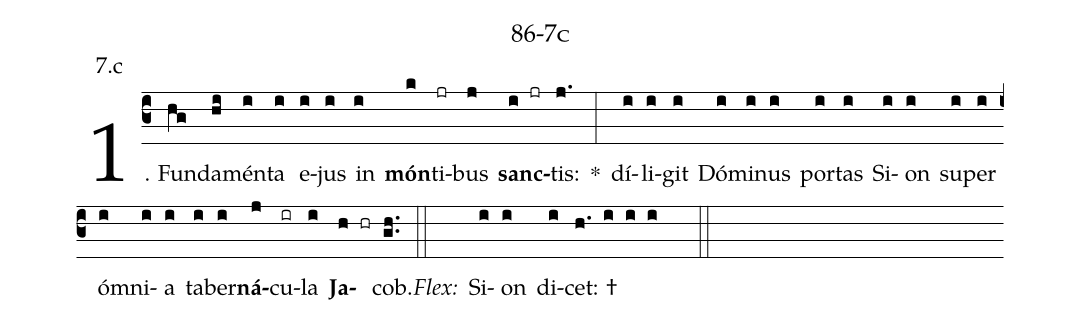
name: 86-7c;
annotation: 7.c;
%%
(c3)1. Fun(hg)da(hi)mén(i)ta(i) e(i)jus(i) in(i) <b>món</b>(k)ti(jr)bus(j) <b>sanc</b>(i jr)tis:(j.) *(:) dí(i)li(i)git(i) Dó(i)mi(i)nus(i) por(i)tas(i) Si(i)on(i) su(i)per(i) óm(i)ni(i)a(i) ta(i)ber(i)<b>ná</b>(j)cu(ir)la(i) <b>Ja</b>(h hr)cob.(gh..) (::)
<i>Flex:</i>()  Si(i)on(i) di(i)cet: †(h. i i i  ::)
